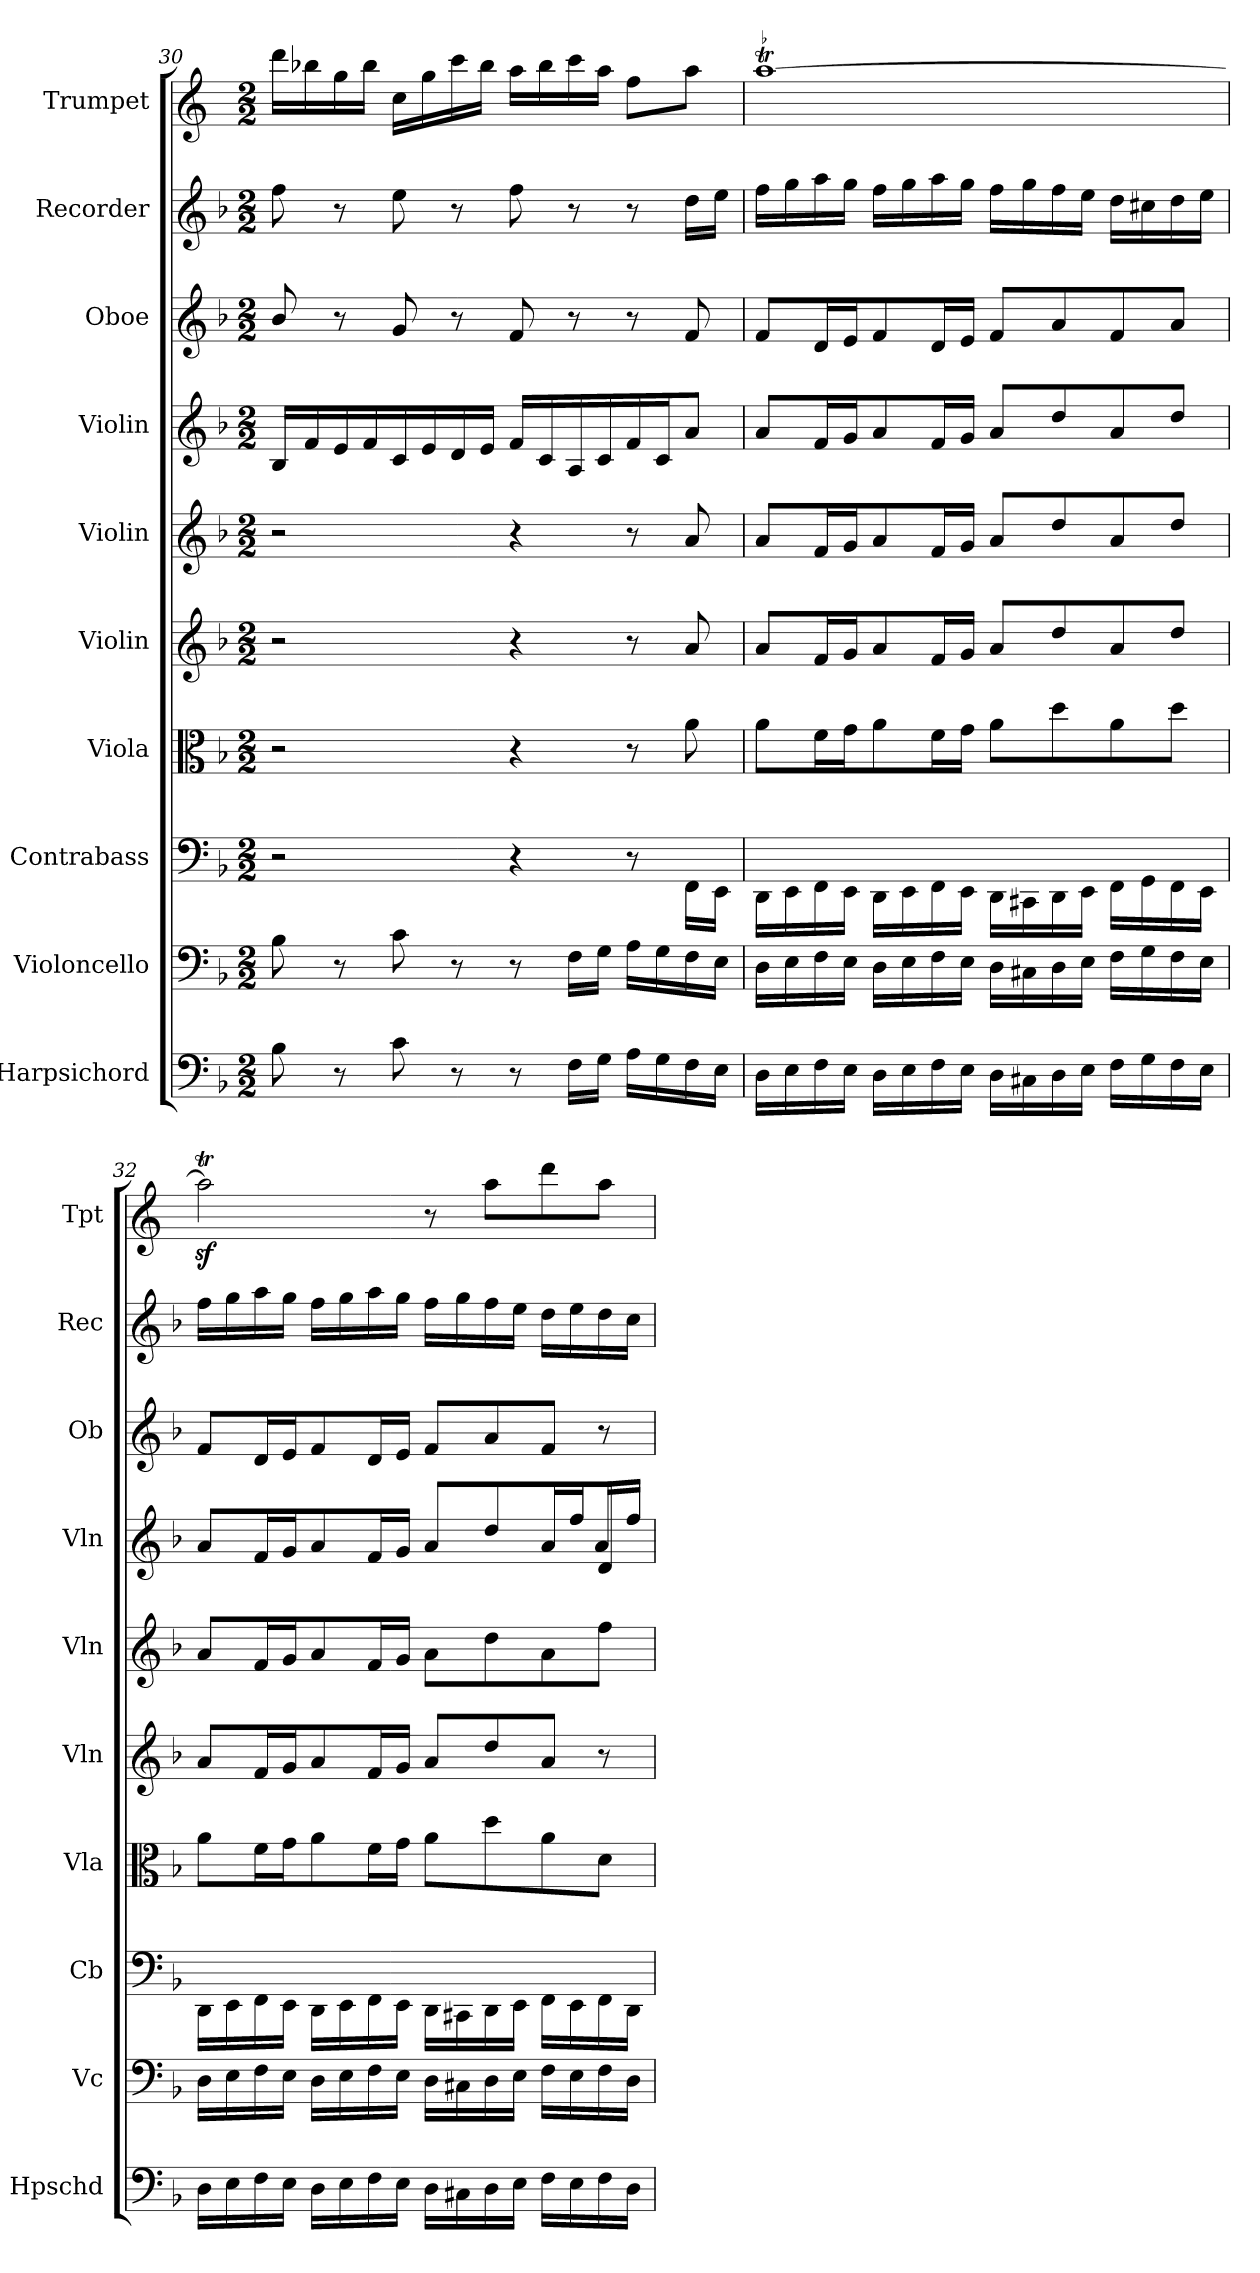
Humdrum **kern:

**kern	**kern	**kern	**kern	**kern	**kern	**kern	**kern	**kern	**kern
*part10	*part9	*part8	*part7	*part6	*part5	*part4	*part3	*part2	*part1
*staff10	*staff9	*staff8	*staff7	*staff6	*staff5	*staff4	*staff3	*staff2	*staff1
*I"Harpsichord	*I"Violoncello	*I"Contrabass	*I"Viola	*I"Violin	*I"Violin	*I"Violin	*I"Oboe	*I"Recorder	*I"Trumpet
*I'Hpschd	*I'Vc	*I'Cb	*I'Vla	*I'Vln	*I'Vln	*I'Vln	*I'Ob	*I'Rec	*I'Tpt
*clefF4	*clefF4	*clefF4	*clefC3	*clefG2	*clefG2	*clefG2	*clefG2	*clefG2	*clefG2
*	*	*ITrd7c12	*	*	*	*	*	*	*ITrd1c2
*k[b-]	*k[b-]	*k[b-]	*k[b-]	*k[b-]	*k[b-]	*k[b-]	*k[b-]	*k[b-]	*k[b-e-]
*F:	*F:	*F:	*F:	*F:	*F:	*F:	*F:	*F:	*B-:
*M2/2	*M2/2	*M2/2	*M2/2	*M2/2	*M2/2	*M2/2	*M2/2	*M2/2	*M2/2
=30	=30	=30	=30	=30	=30	=30	=30	=30	=30
8B-\	8B-\	2r	2r	2r	2r	16B-/LL	8b-/	8ff\	16ccc\LL
.	.	.	.	.	.	16f/	.	.	16aa-X\
8r	8r	.	.	.	.	16e/	8r	8r	16ff\
.	.	.	.	.	.	16f/	.	.	16aa-\JJ
8c\	8c\	.	.	.	.	16c/	8g/	8ee\	16b-\LL
.	.	.	.	.	.	16e/	.	.	16ff\
8r	8r	.	.	.	.	16d/	8r	8r	16bb-\
.	.	.	.	.	.	16e/JJ	.	.	16aa-\JJ
8r	8r	4r	4r	4r	4r	16f/LL	8f/	8ff\	16gg\LL
.	.	.	.	.	.	16c/	.	.	16aa-\
16F\LL	16F\LL	.	.	.	.	16A/	8r	8r	16bb-\
16G\JJ	16G\JJ	.	.	.	.	16c/	.	.	16gg\JJ
16A\LL	16A\LL	8r	8r	8r	8r	16f/	8r	8r	8ee-\L
16G\	16G\	.	.	.	.	16c/J	.	.	.
16F\	16F\	16FFF\LL	8a\	8a/	8a/	8a/J	8f/	16dd\LL	8gg\J
16E\JJ	16E\JJ	16EEE\JJ	.	.	.	.	.	16ee\JJ	.
=31	=31	=31	=31	=31	=31	=31	=31	=31	=31
!	!	!	!	!	!	!	!	!	!LO:TR:acc=-
16D\LL	16D\LL	16DDD\LL	8a\L	8a/L	8a/L	8a/L	8f/L	16ff\LL	[1ggT\
16E\	16E\	16EEE\	.	.	.	.	.	16gg\	.
16F\	16F\	16FFF\	16f\L	16f/L	16f/L	16f/L	16d/L	16aa\	.
16E\JJ	16E\JJ	16EEE\JJ	16g\J	16g/J	16g/J	16g/J	16e/J	16gg\JJ	.
16D\LL	16D\LL	16DDD\LL	8a\	8a/	8a/	8a/	8f/	16ff\LL	.
16E\	16E\	16EEE\	.	.	.	.	.	16gg\	.
16F\	16F\	16FFF\	16f\L	16f/L	16f/L	16f/L	16d/L	16aa\	.
16E\JJ	16E\JJ	16EEE\JJ	16g\JJ	16g/JJ	16g/JJ	16g/JJ	16e/JJ	16gg\JJ	.
16D\LL	16D\LL	16DDD\LL	8a\L	8a/L	8a/L	8a/L	8f/L	16ff\LL	.
16C#X\	16C#X\	16CCC#X\	.	.	.	.	.	16gg\	.
16D\	16D\	16DDD\	8dd\	8dd/	8dd/	8dd/	8a/	16ff\	.
16E\JJ	16E\JJ	16EEE\JJ	.	.	.	.	.	16ee\JJ	.
16F\LL	16F\LL	16FFF\LL	8a\	8a/	8a/	8a/	8f/	16dd\LL	.
16G\	16G\	16GGG\	.	.	.	.	.	16cc#X\	.
16F\	16F\	16FFF\	8dd\J	8dd/J	8dd/J	8dd/J	8a/J	16dd\	.
16E\JJ	16E\JJ	16EEE\JJ	.	.	.	.	.	16ee\JJ	.
=32	=32	=32	=32	=32	=32	=32	=32	=32	=32
*	*	*	*	*	*	*^	*	*	*
16D\LL	16D\LL	16DDD\LL	8a\L	8a/L	8a/L	8a/L	2ryy	8f/L	16ff\LL	2ggzT\]
16E\	16E\	16EEE\	.	.	.	.	.	.	16gg\	.
16F\	16F\	16FFF\	16f\L	16f/L	16f/L	16f/L	.	16d/L	16aa\	.
16E\JJ	16E\JJ	16EEE\JJ	16g\J	16g/J	16g/J	16g/J	.	16e/J	16gg\JJ	.
16D\LL	16D\LL	16DDD\LL	8a\	8a/	8a/	8a/	.	8f/	16ff\LL	.
16E\	16E\	16EEE\	.	.	.	.	.	.	16gg\	.
16F\	16F\	16FFF\	16f\L	16f/L	16f/L	16f/L	.	16d/L	16aa\	.
16E\JJ	16E\JJ	16EEE\JJ	16g\JJ	16g/JJ	16g/JJ	16g/JJ	.	16e/JJ	16gg\JJ	.
16D\LL	16D\LL	16DDD\LL	8a\L	8a/L	8a\L	8a/L	4.ryy	8f/L	16ff\LL	8r
16C#X\	16C#X\	16CCC#X\	.	.	.	.	.	.	16gg\	.
16D\	16D\	16DDD\	8dd\	8dd/	8dd\	8dd/	.	8a/	16ff\	8gg\L
16E\JJ	16E\JJ	16EEE\JJ	.	.	.	.	.	.	16ee\JJ	.
16F\LL	16F\LL	16FFF\LL	8a\	8a/J	8a\	16a/L	.	8f/J	16dd\LL	8ccc\
16E\	16E\	16EEE\	.	.	.	16ff/J	.	.	16ee\	.
16F\	16F\	16FFF\	8d\J	8r	8ff\J	8d/J	16a/LL	8r	16dd\	8gg\J
16D\JJ	16D\JJ	16DDD\JJ	.	.	.	.	16ff/JJ	.	16cc\JJ	.
*	*	*	*	*	*	*v	*v	*	*	*
=	=	=	=	=	=	=	=	=	=
*-	*-	*-	*-	*-	*-	*-	*-	*-	*-
